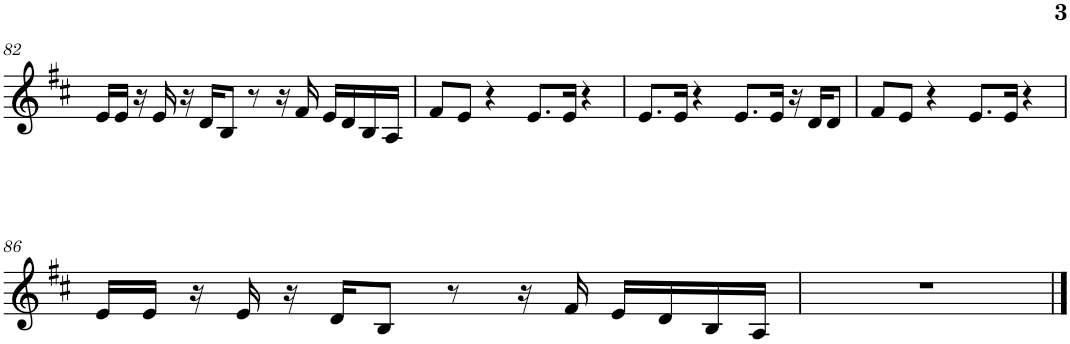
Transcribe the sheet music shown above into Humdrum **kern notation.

**kern
*part1
*staff1
*I"Piano, FL Keys 1
*I'Pno.
!!LO:PB:g=z
*clefG2
*k[f#c#]
*M4/4
=82
16e/LL
16e/JJ
16r
16e/
16r
16d/KL
8B/J
8r
16r
16f#/
16e/LL
16d/
16B/
16A/JJ
=83
8f#/L
8e/J
4r
8.e/L
16e/Jk
4r
=84
8.e/L
16e/Jk
4r
8.e/L
16e/Jk
16r
16d/KL
8d/J
=85
8f#/L
8e/J
4r
8.e/L
16e/Jk
4r
!!LO:LB:g=z
=86
16e/LL
16e/JJ
16r
16e/
16r
16d/KL
8B/J
8r
16r
16f#/
16e/LL
16d/
16B/
16A/JJ
=87
1r
==
*-
